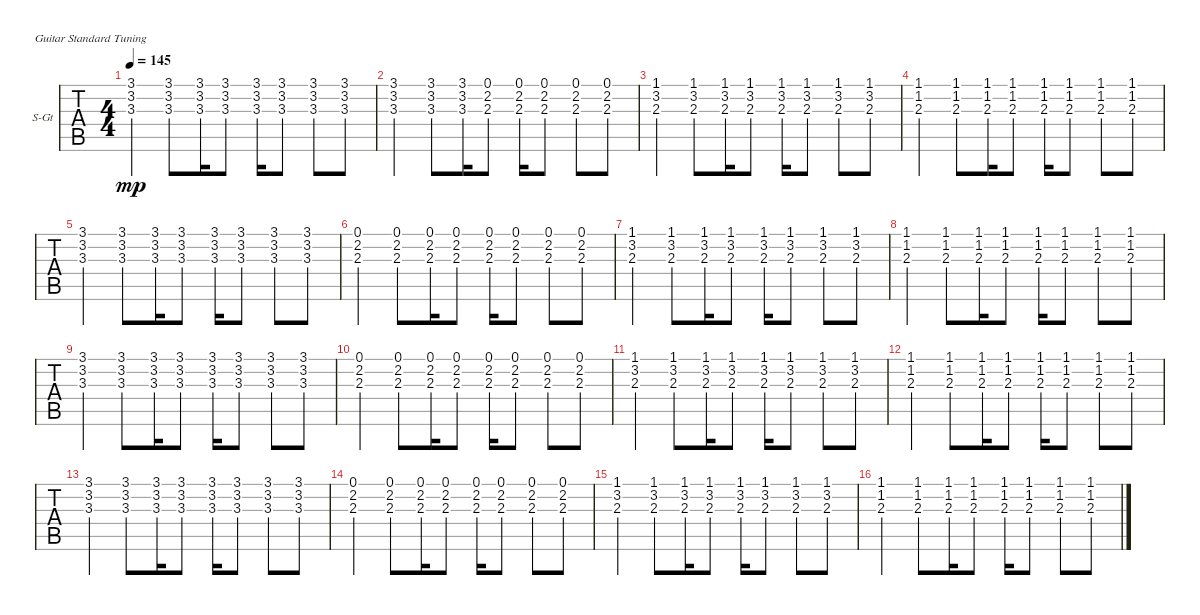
\defaultSystemsLayout 4
\bracketExtendMode groupsimilarinstruments
\firstSystemTrackNameOrientation horizontal
\otherSystemsTrackNameOrientation horizontal
\track ("Steel Guitar" "S-Gt") {instrument acousticguitarsteel}
\staff {tabs}
\tuning (E4 B3 G3 D3 A2 E2)
\ts (4 4)
\tempo 145
\clef g2
\ks c
(3.1 3.2 3.3).4{dy mp} (3.1 3.2 3.3).8 (3.1 3.2 3.3).16 (3.1 3.2 3.3).8 (3.1 3.2 3.3).16 (3.1 3.2 3.3).8 (3.1 3.2 3.3).8 (3.1 3.2 3.3).8 |
(3.1 3.2 3.3).4 (3.1 3.2 3.3).8 (3.1 3.2 3.3).16 (0.1 2.2 2.3).8 (0.1 2.2 2.3).16 (0.1 2.2 2.3).8 (0.1 2.2 2.3).8 (0.1 2.2 2.3).8 |
(1.1 3.2 2.3).4 (1.1 3.2 2.3).8 (1.1 3.2 2.3).16 (1.1 3.2 2.3).8 (1.1 3.2 2.3).16 (1.1 3.2 2.3).8 (1.1 3.2 2.3).8 (1.1 3.2 2.3).8 |
(1.1 1.2 2.3).4 (1.1 1.2 2.3).8 (1.1 1.2 2.3).16 (1.1 1.2 2.3).8 (1.1 1.2 2.3).16 (1.1 1.2 2.3).8 (1.1 1.2 2.3).8 (1.1 1.2 2.3).8 |
(3.1 3.2 3.3).4 (3.1 3.2 3.3).8 (3.1 3.2 3.3).16 (3.1 3.2 3.3).8 (3.1 3.2 3.3).16 (3.1 3.2 3.3).8 (3.1 3.2 3.3).8 (3.1 3.2 3.3).8 |
(0.1 2.2 2.3).4 (0.1 2.2 2.3).8 (0.1 2.2 2.3).16 (0.1 2.2 2.3).8 (0.1 2.2 2.3).16 (0.1 2.2 2.3).8 (0.1 2.2 2.3).8 (0.1 2.2 2.3).8 |
(1.1 3.2 2.3).4 (1.1 3.2 2.3).8 (1.1 3.2 2.3).16 (1.1 3.2 2.3).8 (1.1 3.2 2.3).16 (1.1 3.2 2.3).8 (1.1 3.2 2.3).8 (1.1 3.2 2.3).8 |
(1.1 1.2 2.3).4 (1.1 1.2 2.3).8 (1.1 1.2 2.3).16 (1.1 1.2 2.3).8 (1.1 1.2 2.3).16 (1.1 1.2 2.3).8 (1.1 1.2 2.3).8 (1.1 1.2 2.3).8 |
(3.1 3.2 3.3).4 (3.1 3.2 3.3).8 (3.1 3.2 3.3).16 (3.1 3.2 3.3).8 (3.1 3.2 3.3).16 (3.1 3.2 3.3).8 (3.1 3.2 3.3).8 (3.1 3.2 3.3).8 |
(0.1 2.2 2.3).4 (0.1 2.2 2.3).8 (0.1 2.2 2.3).16 (0.1 2.2 2.3).8 (0.1 2.2 2.3).16 (0.1 2.2 2.3).8 (0.1 2.2 2.3).8 (0.1 2.2 2.3).8 |
(1.1 3.2 2.3).4 (1.1 3.2 2.3).8 (1.1 3.2 2.3).16 (1.1 3.2 2.3).8 (1.1 3.2 2.3).16 (1.1 3.2 2.3).8 (1.1 3.2 2.3).8 (1.1 3.2 2.3).8 |
(1.1 1.2 2.3).4 (1.1 1.2 2.3).8 (1.1 1.2 2.3).16 (1.1 1.2 2.3).8 (1.1 1.2 2.3).16 (1.1 1.2 2.3).8 (1.1 1.2 2.3).8 (1.1 1.2 2.3).8 |
(3.1 3.2 3.3).4 (3.1 3.2 3.3).8 (3.1 3.2 3.3).16 (3.1 3.2 3.3).8 (3.1 3.2 3.3).16 (3.1 3.2 3.3).8 (3.1 3.2 3.3).8 (3.1 3.2 3.3).8 |
(0.1 2.2 2.3).4 (0.1 2.2 2.3).8 (0.1 2.2 2.3).16 (0.1 2.2 2.3).8 (0.1 2.2 2.3).16 (0.1 2.2 2.3).8 (0.1 2.2 2.3).8 (0.1 2.2 2.3).8 |
(1.1 3.2 2.3).4 (1.1 3.2 2.3).8 (1.1 3.2 2.3).16 (1.1 3.2 2.3).8 (1.1 3.2 2.3).16 (1.1 3.2 2.3).8 (1.1 3.2 2.3).8 (1.1 3.2 2.3).8 |
(1.1 1.2 2.3).4 (1.1 1.2 2.3).8 (1.1 1.2 2.3).16 (1.1 1.2 2.3).8 (1.1 1.2 2.3).16 (1.1 1.2 2.3).8 (1.1 1.2 2.3).8 (1.1 1.2 2.3).8
